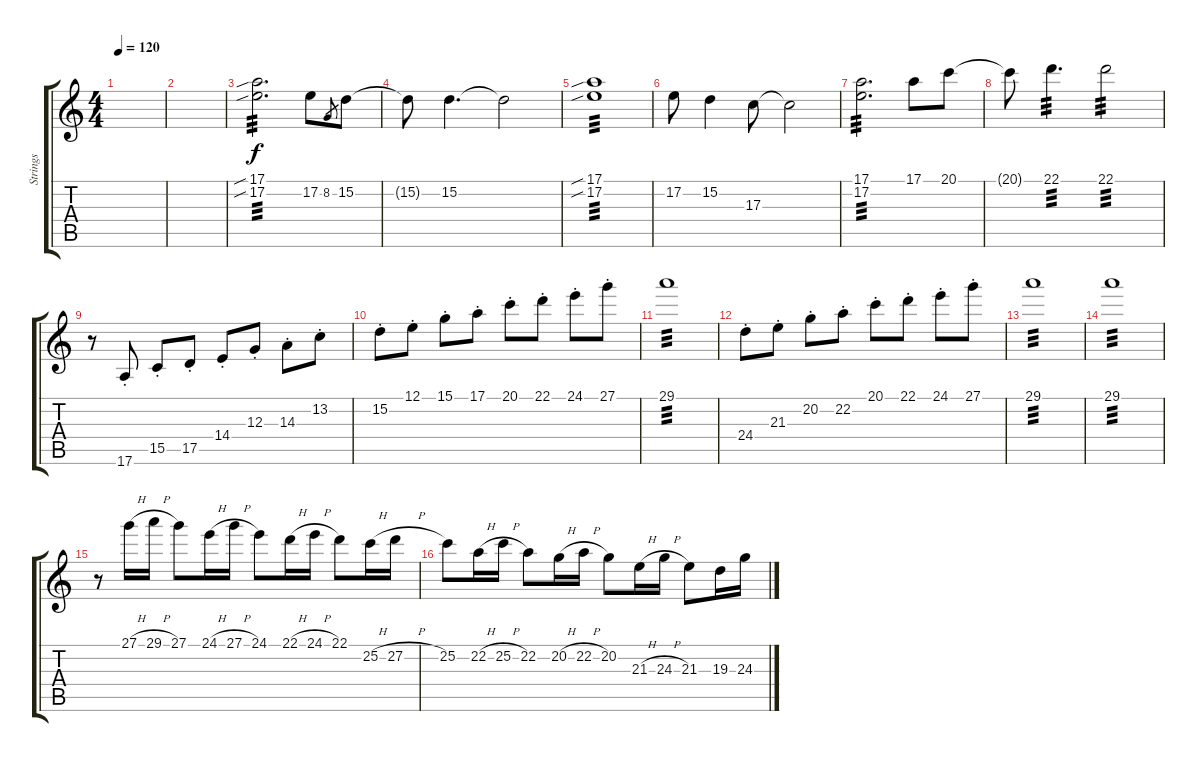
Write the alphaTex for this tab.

\track ("Strings" "Strings") {instrument stringensemble1}
\staff {score tabs}
\tuning (E4 B3 G3 D3 A2 E2) {hide}
\ts (4 4)
\tempo 120
\clef g2
\ks c
|
|
(17.1{sib} 17.2{sib}).2{d tp 3 volume 16 balance 8} 17.2.8 8.2.8{gr} 15.2.8 |
15.2{t}.8 15.2.4{d} 15.2{t}.2 |
(17.1{sib} 17.2{sib}).1{tp 3} |
17.2.8 15.2.4 17.3.8 17.3{t}.2 |
(17.1 17.2).2{d tp 3} 17.1.8 20.1.8 |
20.1{t}.8 22.1.4{d tp 3} 22.1.2{tp 3} |
r.8 17.6{st}.8 15.5{st}.8 17.5{st}.8 14.4{st}.8 12.3{st}.8 14.3{st}.8 13.2{st}.8 |
15.2{st}.8 12.1{st}.8 15.1{st}.8 17.1{st}.8 20.1{st}.8 22.1{st}.8 24.1{st}.8 27.1{st}.8 |
29.1.1{tp 3} |
24.4{st}.8 21.3{st}.8 20.2{st}.8 22.2{st}.8 20.1{st}.8 22.1{st}.8 24.1{st}.8 27.1{st}.8 |
29.1.1{tp 3} |
29.1.1{tp 3} |
r.8 27.1{h}.16 29.1{h}.16 27.1.8 24.1{h}.16 27.1{h}.16 24.1.8 22.1{h}.16 24.1{h}.16 22.1.8 25.2{h}.16 27.2{h}.16 |
25.2.8 22.2{h}.16 25.2{h}.16 22.2.8 20.2{h}.16 22.2{h}.16 20.2.8 21.3{h}.16 24.3{h}.16 21.3.8 19.3.16 24.3.16
